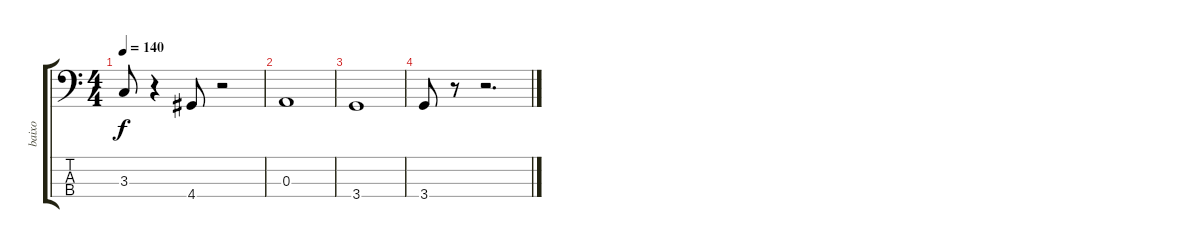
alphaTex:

\track ("baixo" "baixo") {instrument electricbassfinger}
\staff {score tabs}
\tuning (G2 D2 A1 E1) {hide}
\ts (4 4)
\tempo 140
\clef f4
\ks c
3.3.8{dy f} r.4 4.4.8 r.2 |
0.3.1 |
3.4.1 |
3.4.8 r.8 r.2{d}
